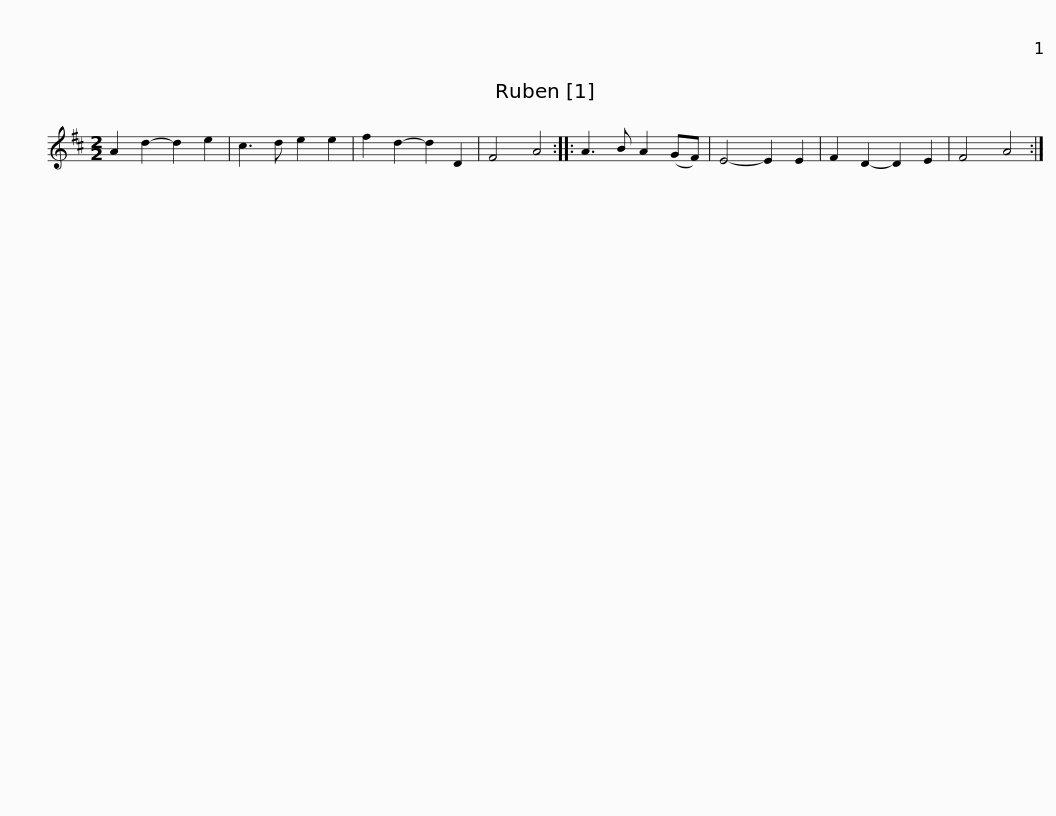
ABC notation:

X:1
L:1/8
M:2/2
I:linebreak $
K:D
V:1 treble
V:1
 A2 d2- d2 e2 | c3 d e2 e2 | f2 d2- d2 D2 | F4 A4 :: A3 B A2 (GF) | %5
 E4- E2 E2 | F2 D2- D2 E2 | F4 A4 :| %8
